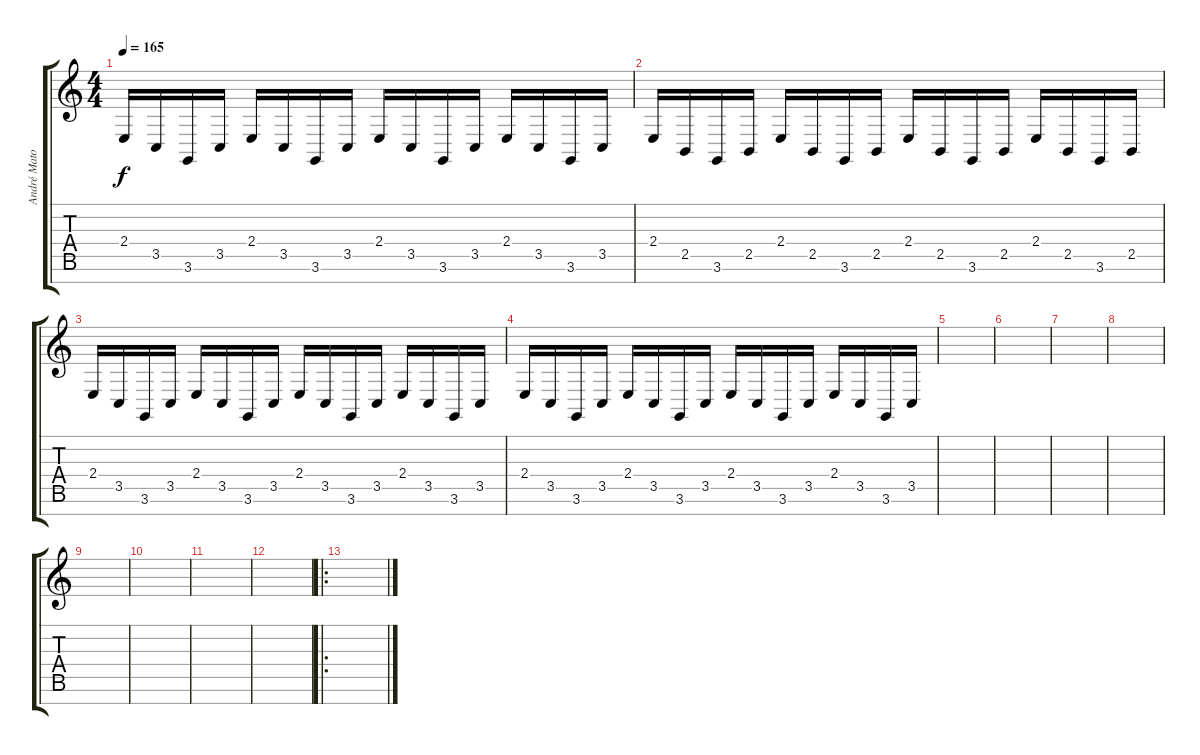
\track ("André Matos - Eletric Grand Piano" "André Mato") {instrument electricgrandpiano}
\staff {score tabs}
\tuning (E4 B3 G3 D3 A2 E2 B1) {hide}
\ts (4 4)
\tempo 165
\clef g2
\ks c
2.4.16{dy f} 3.5.16 3.6.16 3.5.16 2.4.16 3.5.16 3.6.16 3.5.16 2.4.16 3.5.16 3.6.16 3.5.16 2.4.16 3.5.16 3.6.16 3.5.16 |
2.4.16 2.5.16 3.6.16 2.5.16 2.4.16 2.5.16 3.6.16 2.5.16 2.4.16 2.5.16 3.6.16 2.5.16 2.4.16 2.5.16 3.6.16 2.5.16 |
2.4.16 3.5.16 3.6.16 3.5.16 2.4.16 3.5.16 3.6.16 3.5.16 2.4.16 3.5.16 3.6.16 3.5.16 2.4.16 3.5.16 3.6.16 3.5.16 |
2.4.16 3.5.16 3.6.16 3.5.16 2.4.16 3.5.16 3.6.16 3.5.16 2.4.16 3.5.16 3.6.16 3.5.16 2.4.16 3.5.16 3.6.16 3.5.16 |
|
|
|
|
|
|
|
|
\ro
